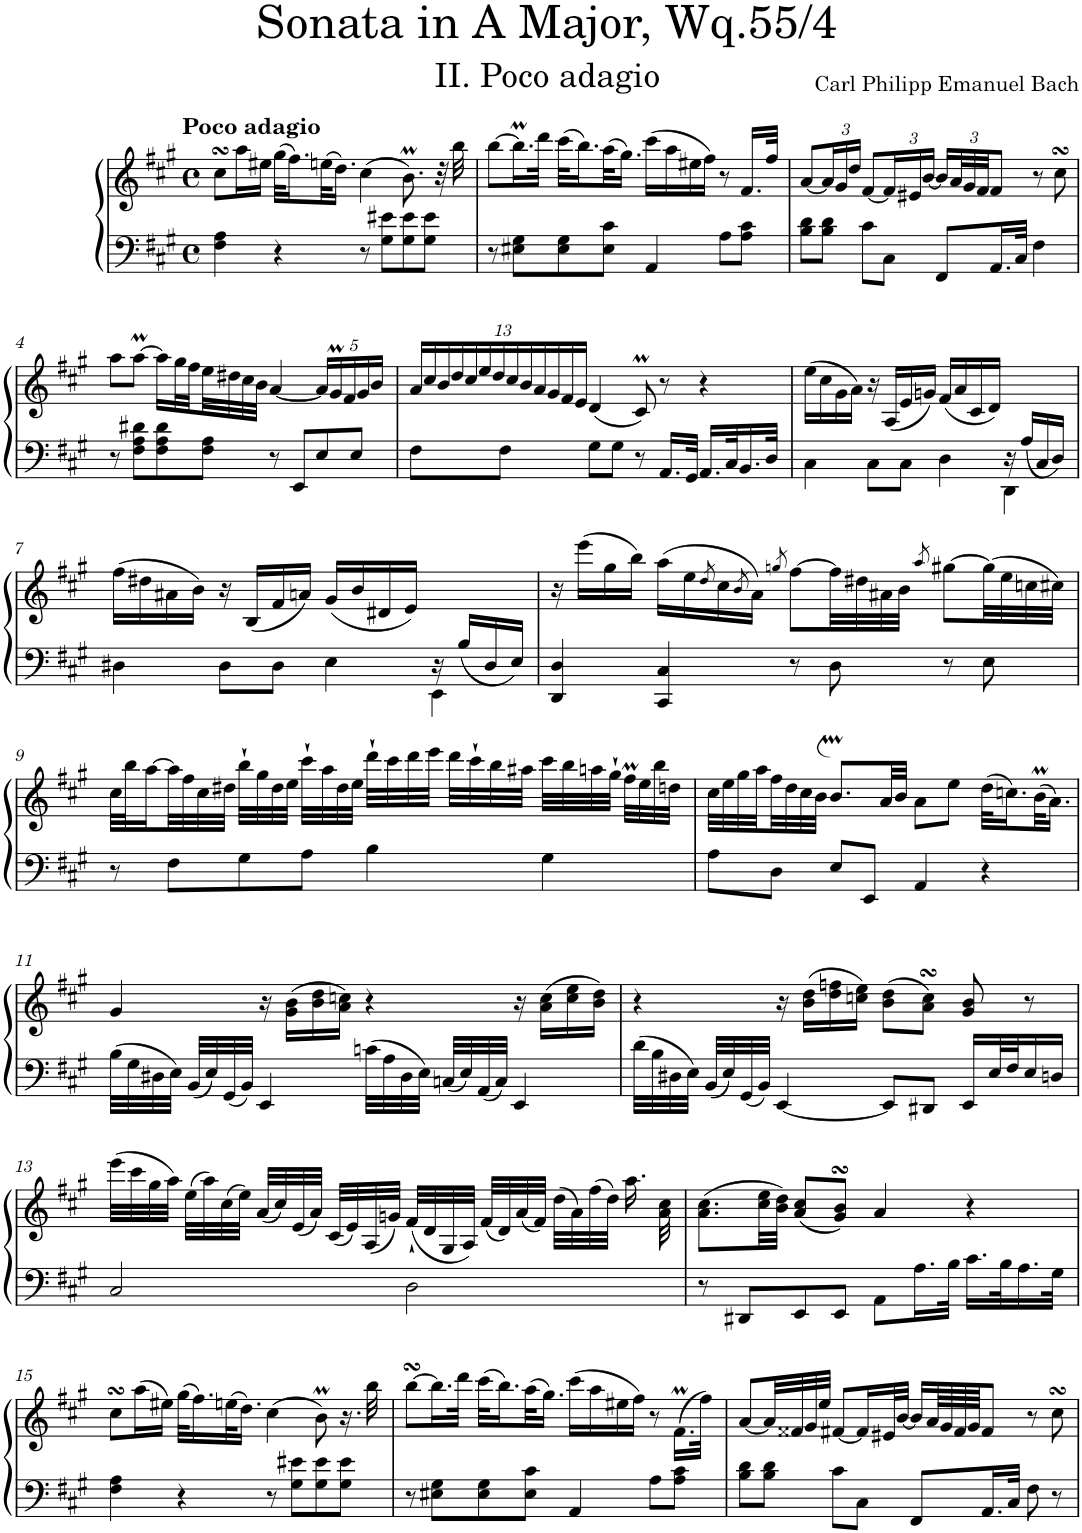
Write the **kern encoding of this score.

**kern	**kern
*part1	*part1
*staff2	*staff1
*I"Harpsichord	*
*I'Hch.	*
*clefF4	*clefG2
*k[f#c#g#]	*k[f#c#g#]
*M4/4	*M4/4
*met(c)	*met(c)
=1	=1
!	!LO:TX:a:B:t=Poco adagio
4F#\ 4A\	8cc#sSsS\L
.	16aa\L
.	16ee#X\JJ
4r	(32gg#\KLL
.	16.ff#\)
.	(32een\K
.	16.dd\JJ)
8r	(4cc#\
8G#\ 8e#X\L	.
8G#\ 8e#\	8.bM\)
8G#\ 8e#\J	.
.	32r
.	32bb\
=2	=2
8r	[8bb\L
8E#X\ 8G#\L	16.bbM\L]
.	32ddd\JJk
8E#\ 8G#\	(32ccc#\KLL
.	16.bb\)
8E#\ 8c#\J	(32aa\K
.	16.gg#\JJ)
4AA/	(16ccc#\LL
.	16aa\
.	16ee#X\
.	16ff#\JJ)
8A\L	8r
8A\ 8c#\J	16.f#/LL
.	32ff#/JJk
=3	=3
8B\ 8d\L	[8a/L
*	*Xbrackettup
8B\ 8d\J	24a/L]
.	24g#/
.	24dd/JJ
8c#\L	[8f#/L
8C#\J	24f#/L]
.	24e#X/
.	[24b/JJ
8FF#/L	16b/LL]
.	48a/L
.	48g#/
.	48f#/JJ
16.AA/L	8f#/J
32C#/JJk	.
4F#\	8r
.	8cc#sSsS\
!!LO:LB:g=z
=4	=4
8r	8aa\L
8F#\ 8A\ 8d#X\L	[8aaM\J
8F#\ 8A\ 8d#\	16aa\LL]
.	32gg#\L
.	32ff#\
8F#\ 8A\J	32ee\
.	32dd#X\
.	32cc#\
.	32b\JJJ
8r	[4a/
8EE/L	.
8E/	20a/LL]
.	20g#m/
.	20f#/
8E/J	.
.	20g#/
.	20b/JJ
=5	=5
8F#\L	52a/LL
.	52cc#/
.	52b/
.	52dd/
.	52cc#/
.	52ee/
.	52dd/
8F#\J	.
.	52cc#/
.	52b/
.	52a/
.	52g#/
.	52f#/
.	52e/JJ
8G#\L	(4d/
8G#\J	.
8r	8c#m/)
16.AA/LL	8r
32GG#/JJk	.
16.AA/LL	4r
32C#/K	.
16.BB/	.
32D/JJk	.
=6	=6
*^	*
16ryy	4C#\	(16ee\LL
.	.	16cc#\
.	.	16g#\
.	.	16a\JJ)
.	8C#\L	16r
.	.	(16A/LL
.	8C#\J	16e/
.	.	16gn/JJ)
.	4D\	(16f#/LL
.	.	16a/
.	.	16c#/
.	.	16d/JJ)
.	4DD\	16r
16A/LL	.	8.ryy
16C#/	.	.
16D/JJ	.	.
!!LO:LB:g=z
=7	=7	=7
16ryy	4D#X\	(16ff#\LL
.	.	16dd#X\
.	.	16a#X\
.	.	16b\JJ)
.	8D#\L	16r
.	.	(16B/LL
.	8D#\J	16f#/
.	.	16an/JJ)
.	4E\	(16g#/LL
.	.	16b/
.	.	16d#X/
.	.	16e/JJ)
.	4EE\	16r
16B/LL	.	8.ryy
16D#/	.	.
16E/JJ	.	.
*v	*v	*
=8	=8
4DD/ 4D/	16r
.	(16eee\LL
.	16gg#\
.	16bb\JJ)
4CC#/ 4C#/	(16aa\LL
.	16ee\
.	8qdd/
.	16cc#\
.	8qb/
.	16a\JJ)
.	8qggn/
8r	[8ff#\L
8D\	32ff#\LL]
.	32dd#X\
.	32a#X\
.	32b\JJJ
.	8qaa/
8r	[8gg#X\L
8E\	(32gg#\LL]
.	32ee\
.	32ccn\
.	32cc#X\JJJ)
!!LO:LB:g=z
=9	=9
8r	32cc#\LLL
.	32bb\J
.	[16aa\
8F#\L	32aa\L]
.	32ff#\
.	32cc#\
.	32dd#X\JJJ
8G#\	32bb`\LLL
.	32gg#\
.	32dd#\
.	32ee\JJJ
8A\J	32ccc#`\LLL
.	32aa\
.	32dd#\
.	32ee\JJJ
4B\	32ddd`\LLL
.	32ccc#\
.	32ddd\
.	32eee\JJJ
.	32ddd\LLL
.	32ccc#`\
.	32bb\
.	32aa#X\JJJ
4G#\	32ccc#\LLL
.	32bb\
.	32aan\
.	32gg#`\JJJ
.	32ff#M\LLL
.	32ee\
.	32bb\
.	32ddn\JJJ
=10	=10
8A\L	32cc#\LLL
.	32ee\
.	32gg#\
.	32aa\
8D\J	32ff#\
.	32dd\
.	32cc#\
.	32b\JJJ
8E/L	8.bM/L
8EE/J	.
.	32a/LL
.	32b/JJJ
4AA/	8a\L
.	8ee\J
4r	(32dd\KLL
.	16.ccn\)
.	(32bM\K
.	16.a\JJ)
!!LO:LB:g=z
=11	=11
32B\LLL	4g#/
32G#\	.
32D#X\	.
32E\JJJ	.
32BB/LLL	.
32E/	.
32GG#/	.
32BB/JJJ	.
4EE/	16r
.	(16g#\ 16b\LL
.	16b\ 16dd\
.	16a\ 16ccn\JJ)
32cn\LLL	4r
32A\	.
32D#\	.
32E\JJJ	.
32Cn/LLL	.
32E/	.
32AA/	.
32C/JJJ	.
4EE/	16r
.	(16a\ 16cc\LL
.	16cc\ 16ee\
.	16b\ 16dd\JJ)
=12	=12
32d\LLL	4r
32B\	.
32D#X\	.
32E\JJJ	.
32BB/LLL	.
32E/	.
32GG#/	.
32BB/JJJ	.
[4EE/	16r
.	(16b\ 16dd\LL
.	16dd\ 16ffn\
.	16ccn\ 16ee\JJ)
8EE/L]	(8b\ 8dd\L
8DD#X/J	8a\sSSS 8cc\sSSSJ)
16EE/LL	8g#/ 8b/
32E/L	.
32F#/J	.
16E/	8r
16Dn/JJ	.
!!LO:LB:g=z
=13	=13
2C#/	(32eee\LLL
.	32ccc#\
.	32gg#\
.	32aa\JJJ)
.	(32ee\LLL
.	32aa\)
.	(32cc#\
.	32ee\JJJ)
.	(32a/LLL
.	32cc#/)
.	(32e/
.	32a/JJJ)
.	(32c#/LLL
.	32e/)
.	(32A/
.	32gn/JJJ)
2D\	(32f#`/LLL
.	32d/
.	32G#/
.	32A/JJJ)
.	(32f#/LLL
.	32d/)
.	(32a/
.	32f#/JJJ)
.	(32dd\LLL
.	32a\)
.	(32ff#\
.	32dd\JJJ)
.	16.aa\
.	32a\ 32cc#\
=14	=14
8r	(8.a\ 8.cc#\L
8DD#X/L	.
.	32cc#\ 32ee\LL
.	32b\ 32dd\JJJ)
8EE/	(8a/ 8cc#/L
8EE/J	8g#/sSSs 8b/sSSsJ)
8AA\L	4a/
16.A\L	.
32B\JJk	.
16.c#\LL	4r
32B\K	.
16.A\	.
32G#\JJk	.
!!LO:LB:g=z
=15	=15
4F#\ 4A\	8cc#sSsS\L
.	(16aa\L
.	16ee#X\JJ)
4r	(32gg#\KLL
.	16.ff#\)
.	(32een\K
.	16.dd\JJ)
8r	(4cc#\
8G#\ 8e#X\L	.
8G#\ 8e#\	8bM\)
8G#\ 8e#\J	16.r
.	32bb\
=16	=16
8r	[8bbsSSS\L
8E#X\ 8G#\L	16.bb\L]
.	32ddd\JJk
8E#\ 8G#\	(32ccc#\KLL
.	16.bb\)
8E#\ 8c#\J	(32aa\K
.	16.gg#\JJ)
4AA/	(16ccc#\LL
.	16aa\
.	16ee#X\
.	16ff#\JJ)
8A\L	8r
8A\ 8c#\J	(16.f#M\LL
.	32ff#\JJk)
=17	=17
8B\ 8d\L	[8a/L
8B\ 8d\J	32a/LL]
.	32f##X/
.	32g#/
.	32ee/JJJ
8c#\L	[8f#X/L
8C#\J	16f#/L]
.	32e#X/L
.	[32b/JJJ
8FF#/L	16b/LL]
.	64a/LL
.	64g#/
.	64f#/
.	64g#/JJJ
16.AA/L	8f#/J
32C#/JJk	.
8F#\	8r
8r	8cc#sSsS\
=	=
*-	*-
